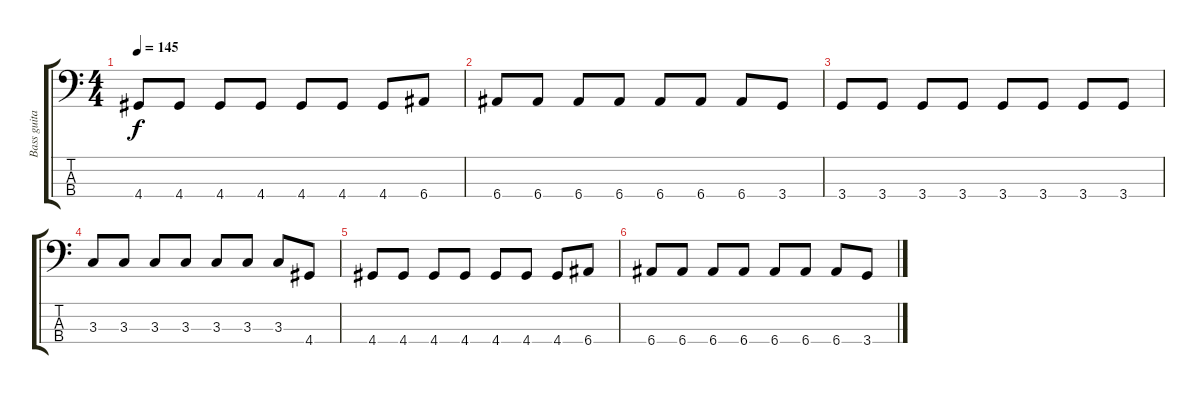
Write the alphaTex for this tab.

\track ("Bass guitar" "Bass guita") {instrument electricbassfinger}
\staff {score tabs}
\tuning (G2 D2 A1 E1) {hide}
\ts (4 4)
\tempo 145
\clef f4
\ks c
4.4.8{dy f} 4.4.8 4.4.8 4.4.8 4.4.8 4.4.8 4.4.8 6.4.8 |
6.4.8 6.4.8 6.4.8 6.4.8 6.4.8 6.4.8 6.4.8 3.4.8 |
3.4.8 3.4.8 3.4.8 3.4.8 3.4.8 3.4.8 3.4.8 3.4.8 |
3.3.8 3.3.8 3.3.8 3.3.8 3.3.8 3.3.8 3.3.8 4.4.8 |
4.4.8 4.4.8 4.4.8 4.4.8 4.4.8 4.4.8 4.4.8 6.4.8 |
6.4.8 6.4.8 6.4.8 6.4.8 6.4.8 6.4.8 6.4.8 3.4.8
